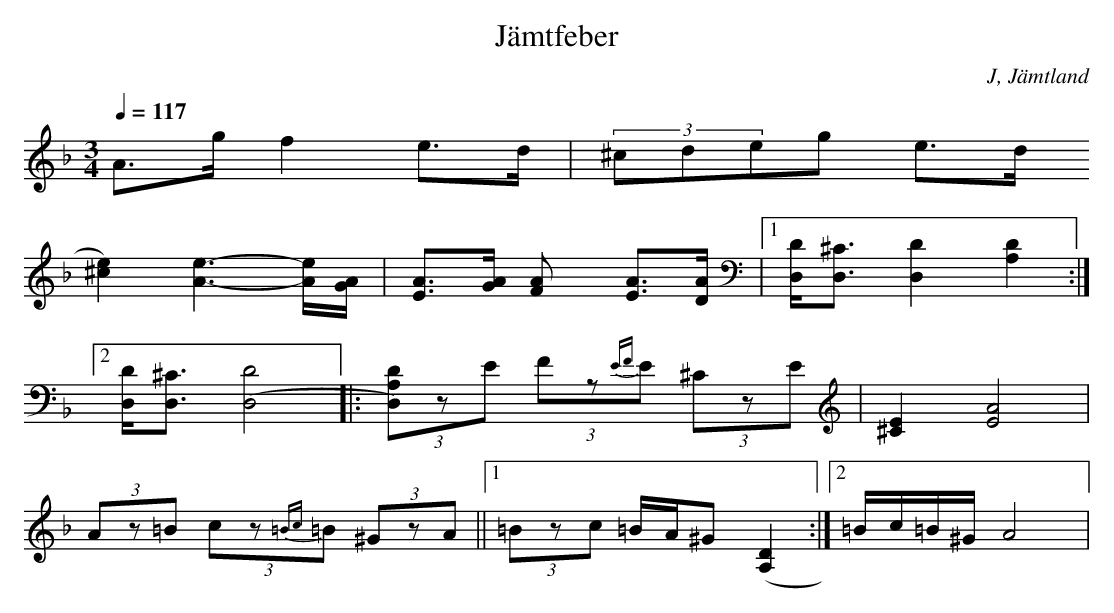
X:1
T: Jämtfeber
O: J, Jämtland
M:3/4
L:1/8
Q:1/4=117
K:Dm
A>g f2 e>d|(3^cdeg e>d
[^c2e2)] [A3e3] -[A/e/][A/G/]| [AE]>[AG] [A2F] [AE]>[AD] |[1[D,/D/][D,3/2^C3/2] [D,2D2] [D2A,2] :|
[2 [D,/D/][D,3/2^C3/2] [(D,4D4] |: (3[D,)A,D]zE (3Fz{EF}E (3^CzE | [^C2E2] [E4A4]|
(3Az=B (3cz{=Bc}=B (3^GzA||[1 (3=Bzc =B/A/^G ([A,D]2 :| [2 =B/c/=B/^G/ A4|
